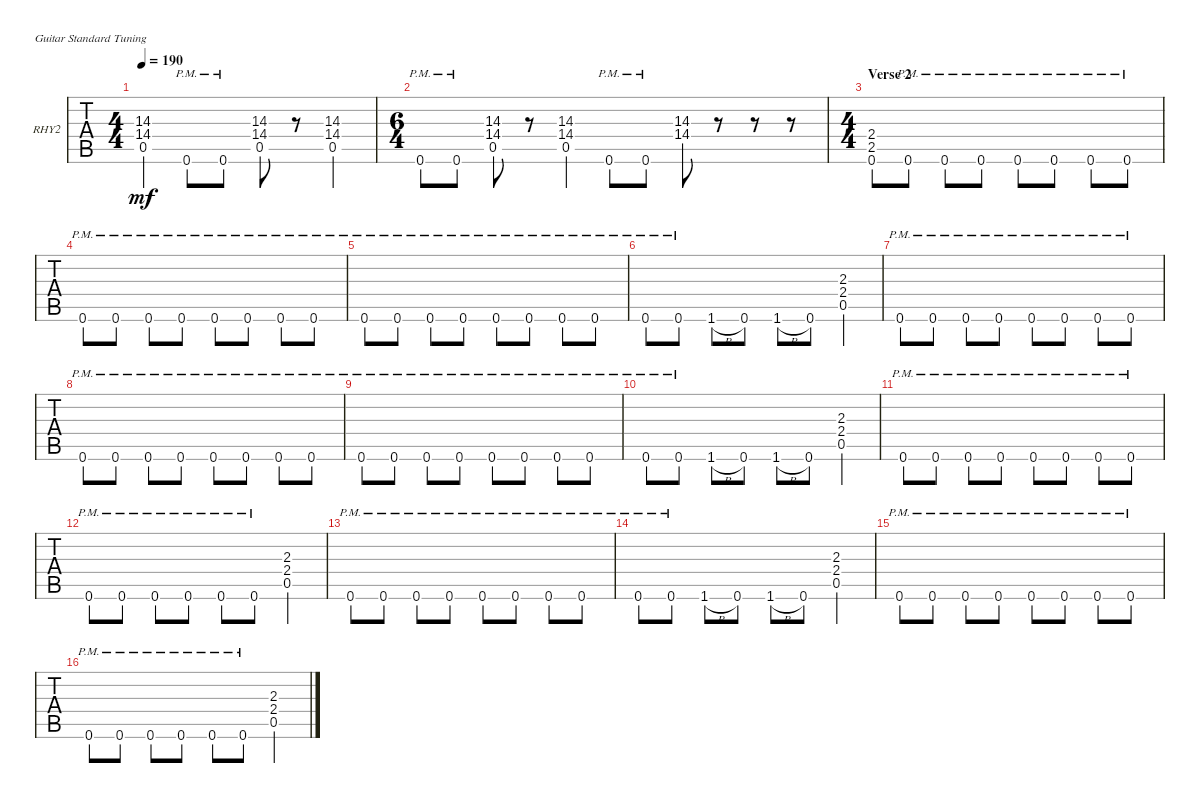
\defaultSystemsLayout 4
\bracketExtendMode groupsimilarinstruments
\firstSystemTrackNameOrientation horizontal
\otherSystemsTrackNameOrientation horizontal
\track ("Rhythm Guitar 2" "RHY2") {instrument overdrivenguitar}
\staff {tabs}
\tuning (E4 B3 G3 D3 A2 E2)
\ts (4 4)
\tempo 190
\clef g2
\ks c
(0.5 14.4 14.3).4{dy mf} 0.6{pm}.8 0.6{pm}.8 (0.5 14.4 14.3).8 r.8 (0.5 14.4 14.3).4 |
\ts (6 4)
0.6{pm}.8 0.6{pm}.8 (0.5 14.4 14.3).8 r.8 (0.5 14.4 14.3).4 0.6{pm}.8 0.6{pm}.8 (14.4 14.3).8 r.8 r.8 r.8 |
\ts (4 4)
\section ("" "Verse 2")
(0.6 2.5 2.4).8 0.6{pm}.8 0.6{pm}.8 0.6{pm}.8 0.6{pm}.8 0.6{pm}.8 0.6{pm}.8 0.6{pm}.8 |
0.6{pm}.8 0.6{pm}.8 0.6{pm}.8 0.6{pm}.8 0.6{pm}.8 0.6{pm}.8 0.6{pm}.8 0.6{pm}.8 |
0.6{pm}.8 0.6{pm}.8 0.6{pm}.8 0.6{pm}.8 0.6{pm}.8 0.6{pm}.8 0.6{pm}.8 0.6{pm}.8 |
0.6{pm}.8 0.6{pm}.8 1.6{h}.8 0.6.8 1.6{h}.8 0.6.8 (0.5 2.4 2.3).4 |
0.6{pm}.8 0.6{pm}.8 0.6{pm}.8 0.6{pm}.8 0.6{pm}.8 0.6{pm}.8 0.6{pm}.8 0.6{pm}.8 |
0.6{pm}.8 0.6{pm}.8 0.6{pm}.8 0.6{pm}.8 0.6{pm}.8 0.6{pm}.8 0.6{pm}.8 0.6{pm}.8 |
0.6{pm}.8 0.6{pm}.8 0.6{pm}.8 0.6{pm}.8 0.6{pm}.8 0.6{pm}.8 0.6{pm}.8 0.6{pm}.8 |
0.6{pm}.8 0.6{pm}.8 1.6{h}.8 0.6.8 1.6{h}.8 0.6.8 (0.5 2.4 2.3).4 |
0.6{pm}.8 0.6{pm}.8 0.6{pm}.8 0.6{pm}.8 0.6{pm}.8 0.6{pm}.8 0.6{pm}.8 0.6{pm}.8 |
0.6{pm}.8 0.6{pm}.8 0.6{pm}.8 0.6{pm}.8 0.6{pm}.8 0.6{pm}.8 (0.5 2.4 2.3).4 |
0.6{pm}.8 0.6{pm}.8 0.6{pm}.8 0.6{pm}.8 0.6{pm}.8 0.6{pm}.8 0.6{pm}.8 0.6{pm}.8 |
0.6{pm}.8 0.6{pm}.8 1.6{h}.8 0.6.8 1.6{h}.8 0.6.8 (0.5 2.4 2.3).4 |
0.6{pm}.8 0.6{pm}.8 0.6{pm}.8 0.6{pm}.8 0.6{pm}.8 0.6{pm}.8 0.6{pm}.8 0.6{pm}.8 |
0.6{pm}.8 0.6{pm}.8 0.6{pm}.8 0.6{pm}.8 0.6{pm}.8 0.6{pm}.8 (0.5 2.4 2.3).4
